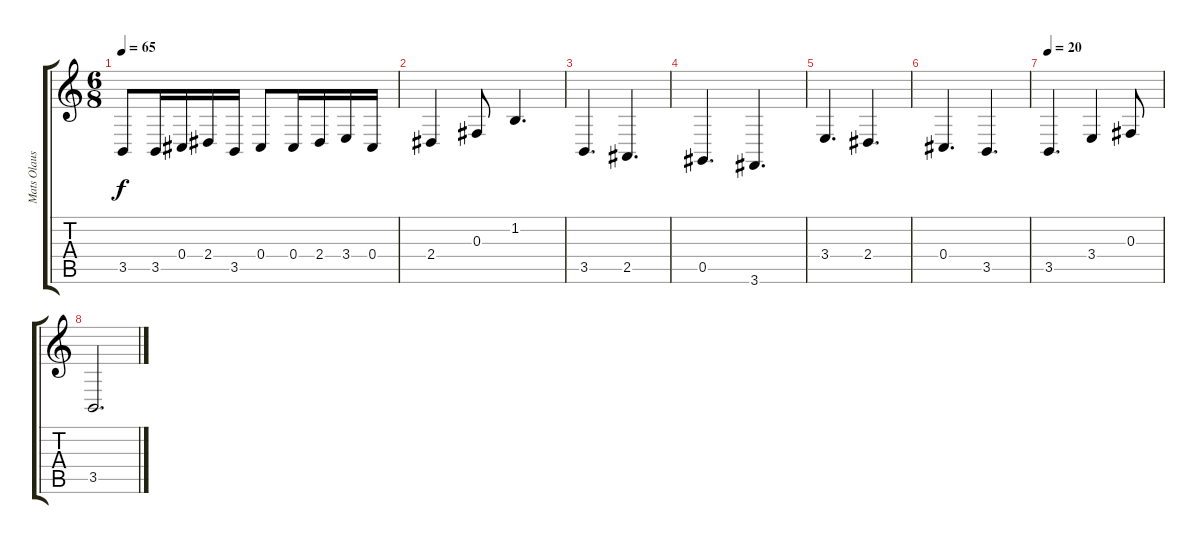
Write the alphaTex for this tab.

\track ("Mats Olausson" "Mats Olaus") {instrument stringensemble1}
\staff {score tabs}
\tuning (Eb4 Bb3 Gb3 Db3 Ab2 Eb2) {hide}
\ts (6 8)
\tempo 65
\clef g2
\ks c
3.5.8{dy f} 3.5.16 0.4.16 2.4.16 3.5.16 0.4.8 0.4.16 2.4.16 3.4.16 0.4.16 |
2.4.4 0.3.8 1.2.4{d} |
3.5.4{d} 2.5.4{d} |
0.5.4{d} 3.6.4{d} |
3.4.4{d} 2.4.4{d} |
0.4.4{d} 3.5.4{d} |
\tempo 20
3.5.4{d} 3.4.4 0.3.8 |
3.5.2{d}
